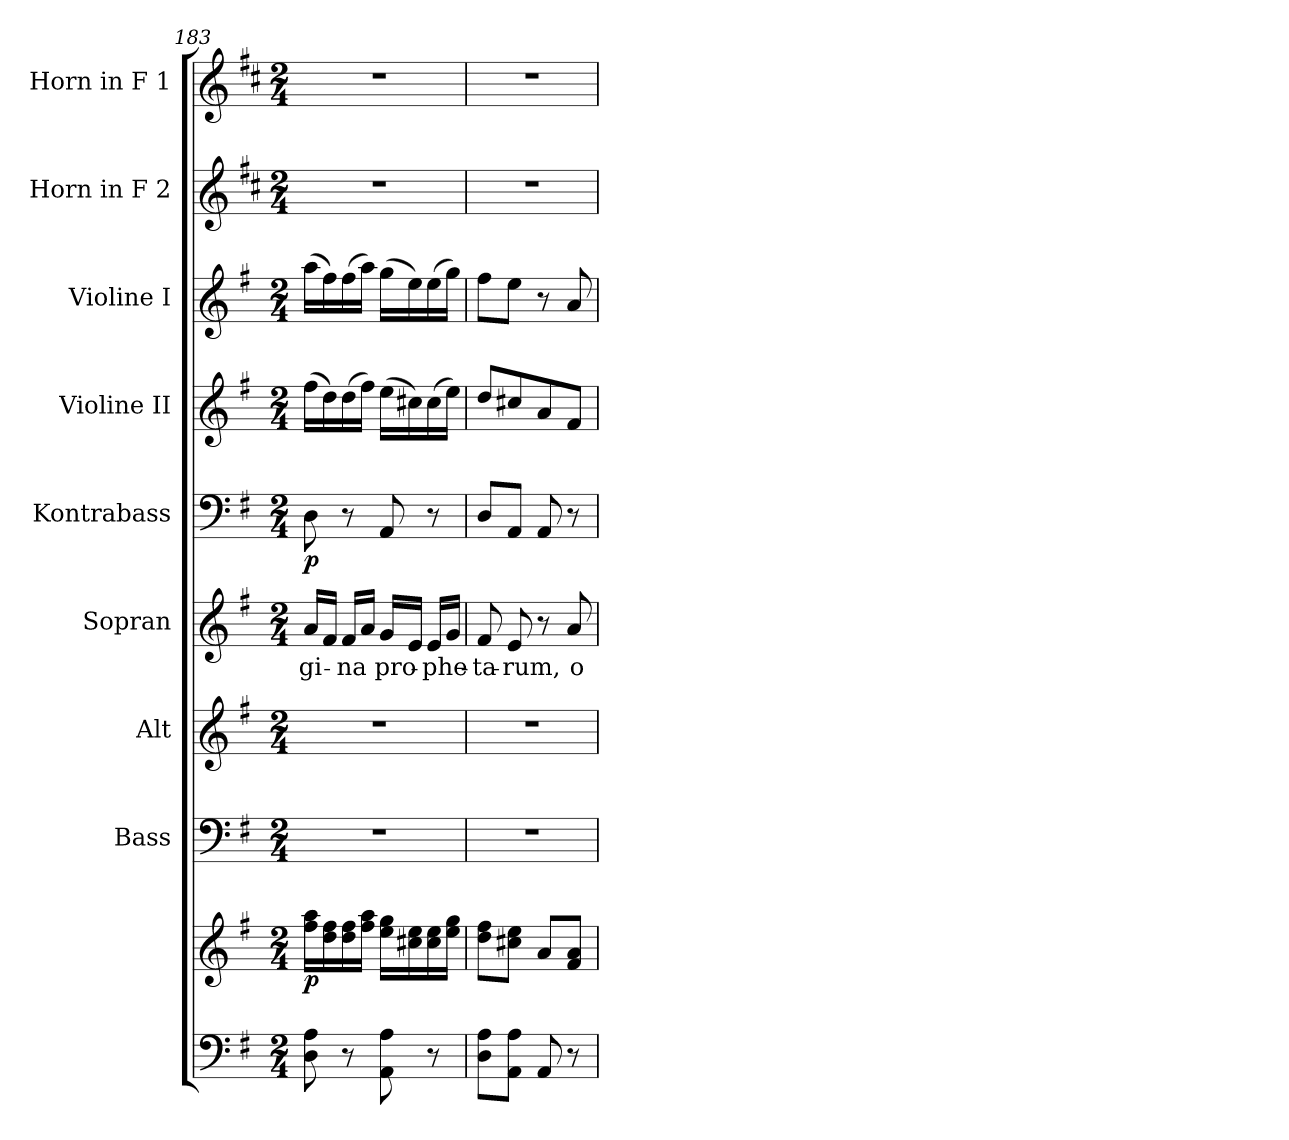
**kern	**kern	**dynam	**kern	**kern	**kern	**text	**kern	**dynam	**kern	**kern	**kern	**kern
*part9	*part9	*part9	*part8	*part7	*part6	*part6	*part5	*part5	*part4	*part3	*part2	*part1
*staff10	*staff9	*staff9/10	*staff8	*staff7	*staff6	*staff6	*staff5	*staff5	*staff4	*staff3	*staff2	*staff1
*	*	*	*I"Bass	*I"Alt	*I"Sopran	*	*I"Kontrabass	*	*I"Violine II	*I"Violine I	*I"Horn in F 2	*I"Horn in F 1
*	*	*	*I'B.	*I'A.	*I'S.	*	*I'Kb.	*	*I'Vl. II	*I'Vl. I	*I'Hrn. 2	*I'Hrn. 1
*clefF4	*clefG2	*	*clefF4	*clefG2	*clefG2	*	*clefF4	*	*clefG2	*clefG2	*clefG2	*clefG2
*	*	*	*	*	*	*	*ITrd7c12	*	*	*	*ITrd4c7	*ITrd4c7
*k[f#]	*k[f#]	*	*k[f#]	*k[f#]	*k[f#]	*	*k[f#]	*	*k[f#]	*k[f#]	*k[f#]	*k[f#]
*G:	*G:	*	*G:	*G:	*G:	*	*G:	*	*G:	*G:	*G:	*G:
*M2/4	*M2/4	*	*M2/4	*M2/4	*M2/4	*	*M2/4	*	*M2/4	*M2/4	*M2/4	*M2/4
=183	=183	=183	=183	=183	=183	=183	=183	=183	=183	=183	=183	=183
!	!	!LO:DY:b	!	!	!	!LO:LY:b	!	!LO:DY:b	!	!	!	!
8D\ 8A\	16ff#\ 16aa\LL	p	2r	2r	16a/LL	-gi-	8DD\	p	(>16ff#\LL	(>16aa\LL	2r	2r
.	16dd\ 16ff#\	.	.	.	16f#/JJ	.	.	.	16dd\)	16ff#\)	.	.
!	!	!	!	!	!	!LO:LY:b	!	!	!	!	!	!
8r	16dd\ 16ff#\	.	.	.	16f#/LL	-na	8r	.	(>16dd\	(>16ff#\	.	.
.	16ff#\ 16aa\JJ	.	.	.	16a/JJ	.	.	.	16ff#\JJ)	16aa\JJ)	.	.
!	!	!	!	!	!	!LO:LY:b	!	!	!	!	!	!
8AA\ 8A\	16ee\ 16gg\LL	.	.	.	16g/LL	pro-	8AAA/	.	(>16ee\LL	(>16gg\LL	.	.
.	16cc#X\ 16ee\	.	.	.	16e/JJ	.	.	.	16cc#X\)	16ee\)	.	.
!	!	!	!	!	!	!LO:LY:b	!	!	!	!	!	!
8r	16cc#\ 16ee\	.	.	.	16e/LL	-phe-	8r	.	(>16cc#\	(>16ee\	.	.
.	16ee\ 16gg\JJ	.	.	.	16g/JJ	.	.	.	16ee\JJ)	16gg\JJ)	.	.
!!LO:PB:g=z
=184	=184	=184	=184	=184	=184	=184	=184	=184	=184	=184	=184	=184
!	!	!	!	!	!	!LO:LY:b	!	!	!	!	!	!
8D\ 8A\L	8dd\ 8ff#\L	.	2r	2r	8f#/	-ta-	8DD/L	.	8dd/L	8ff#\L	2r	2r
!	!	!	!	!	!	!LO:LY:b	!	!	!	!	!	!
8AA\ 8A\J	8cc#X\ 8ee\J	.	.	.	8e/	-rum,	8AAA/J	.	8cc#X/	8ee\J	.	.
8AA/	8a/L	.	.	.	8r	.	8AAA/	.	8a/	8r	.	.
!	!	!	!	!	!	!LO:LY:b	!	!	!	!	!	!
8r	8f#/ 8a/J	.	.	.	8a/	o-	8r	.	8f#/J	8a/	.	.
=	=	=	=	=	=	=	=	=	=	=	=	=
*-	*-	*-	*-	*-	*-	*-	*-	*-	*-	*-	*-	*-
